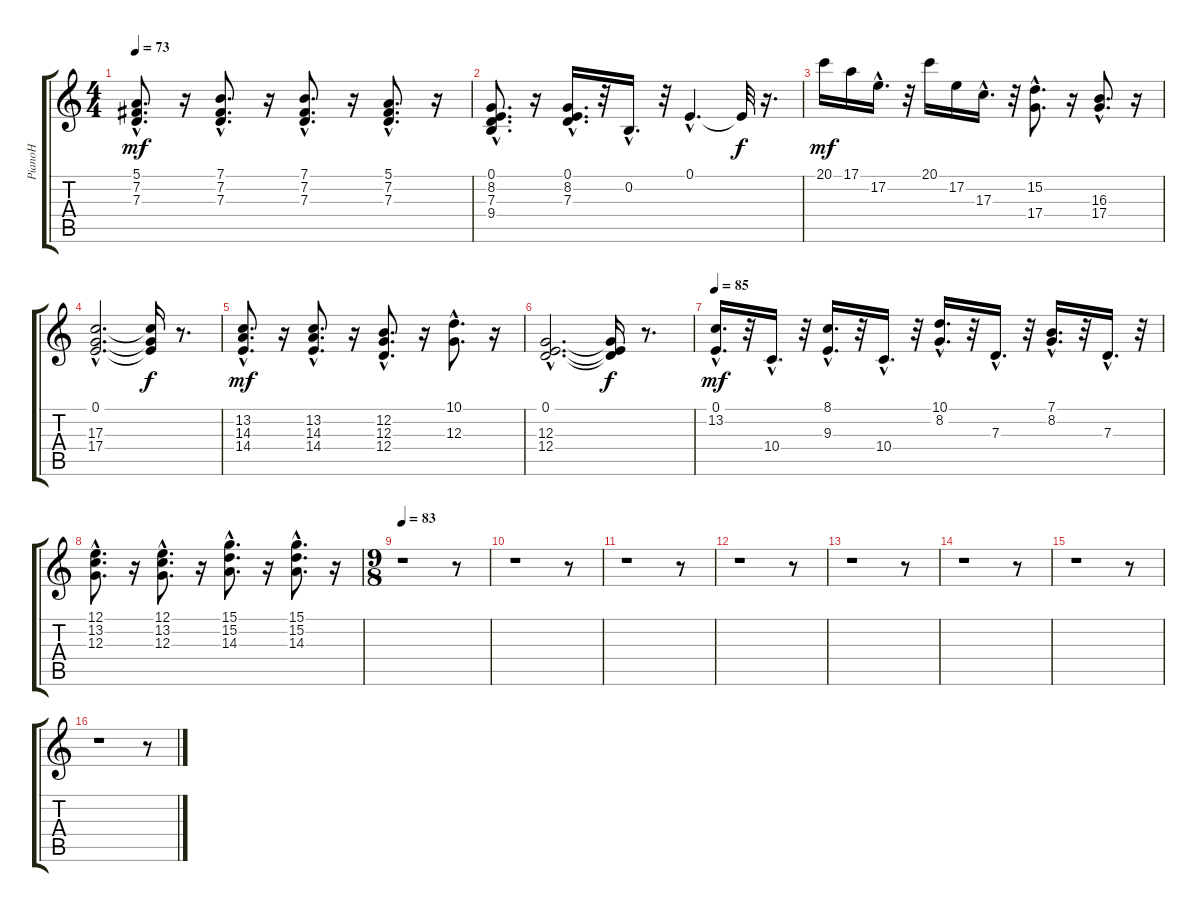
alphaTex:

\track ("PianoH" "PianoH") {instrument acousticgrandpiano}
\staff {score tabs}
\tuning (E4 B3 G3 D3 A2 E2) {hide}
\ts (4 4)
\tempo 73
\clef g2
\ks c
(5.1{hac} 7.2{hac} 7.3{hac}).8{d dy mf} r.16 (7.1{hac} 7.2{hac} 7.3{hac}).8{d} r.16 (7.1{hac} 7.2{hac} 7.3{hac}).8{d} r.16 (5.1{hac} 7.2{hac} 7.3{hac}).8{d} r.16 |
(0.1{hac} 8.2{hac} 7.3{hac} 9.4{hac}).8{d} r.16 (0.1{hac} 8.2{hac} 7.3{hac}).16{d} r.32 0.2{hac}.16{d} r.32 0.1{hac}.4{d} 0.1{t}.32{dy f} r.16{d} |
20.1.16{dy mf} 17.1.16 17.2{hac}.16{d} r.32 20.1.16 17.2.16 17.3{hac}.16{d} r.32 (15.2{hac} 17.4{hac}).8{d} r.16 (16.3{hac} 17.4{hac}).8{d} r.16 |
(0.1{hac} 17.3{hac} 17.4{hac}).2{d} (0.1{t} 17.3{t} 17.4{t}).16{dy f} r.8{d} |
(13.2{hac} 14.3{hac} 14.4{hac}).8{d dy mf} r.16 (13.2{hac} 14.3{hac} 14.4{hac}).8{d} r.16 (12.2{hac} 12.3{hac} 12.4{hac}).8{d} r.16 (10.1{hac} 12.3{hac}).8{d} r.16 |
(0.1{hac} 12.3{hac} 12.4{hac}).2{d} (0.1{t} 12.3{t} 12.4{t}).16{dy f} r.8{d} |
\tempo 85
(0.1{hac} 13.2{hac}).16{d dy mf} r.32 10.4{hac}.16{d} r.32 (8.1{hac} 9.3{hac}).16{d} r.32 10.4{hac}.16{d} r.32 (10.1{hac} 8.2{hac}).16{d} r.32 7.3{hac}.16{d} r.32 (7.1{hac} 8.2{hac}).16{d} r.32 7.3{hac}.16{d} r.32 |
(12.1{hac} 13.2{hac} 12.3{hac}).8{d} r.16 (12.1{hac} 13.2{hac} 12.3{hac}).8{d} r.16 (15.1{hac} 15.2{hac} 14.3{hac}).8{d} r.16 (15.1{hac} 15.2{hac} 14.3{hac}).8{d} r.16 |
\ts (9 8)
\tempo 83
r.1 r.8 |
r.1 r.8 |
r.1 r.8 |
r.1 r.8 |
r.1 r.8 |
r.1 r.8 |
r.1 r.8 |
r.1 r.8
